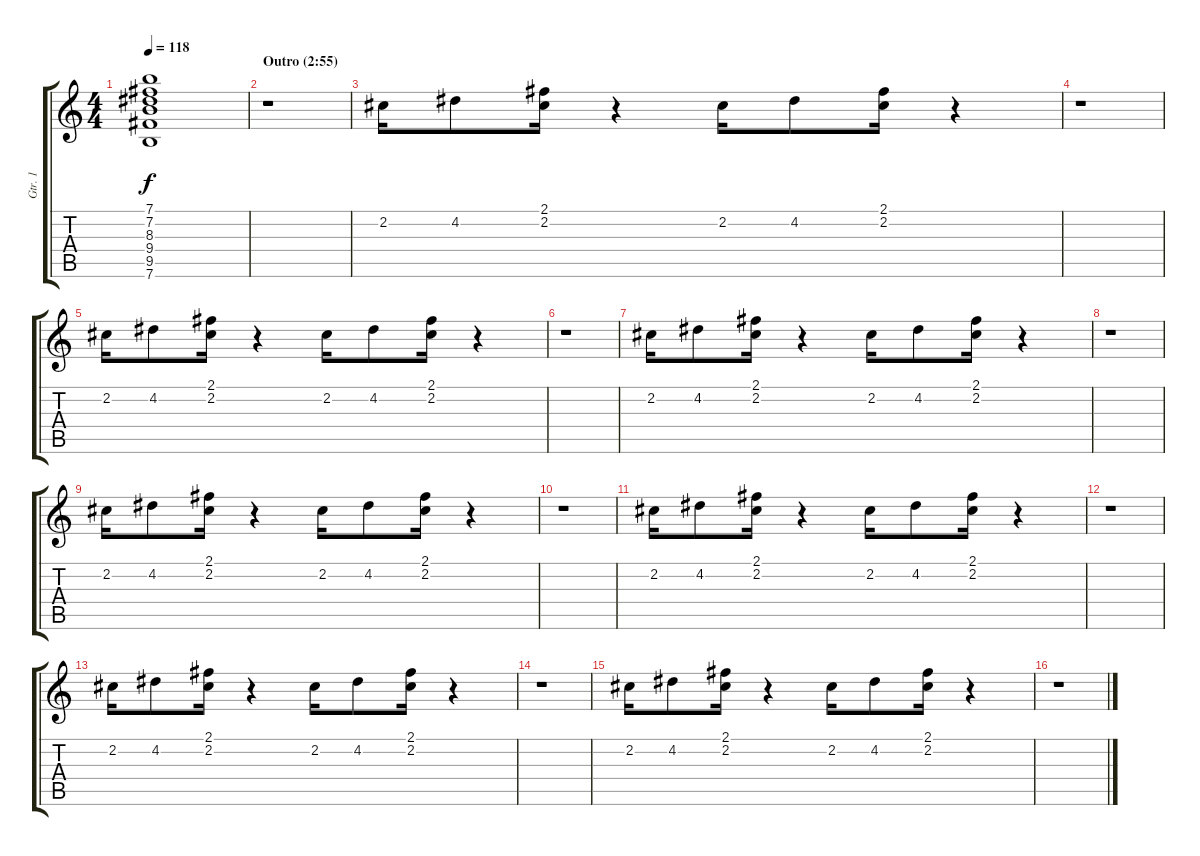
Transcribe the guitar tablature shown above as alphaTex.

\track ("Gtr. 1" "Gtr. 1") {instrument overdrivenguitar}
\staff {score tabs}
\tuning (E4 B3 G3 D3 A2 E2) {hide}
\ts (4 4)
\tempo 118
\clef g2
\ks c
(7.1{t} 7.2{t} 8.3{t} 9.4{t} 9.5{t} 7.6{t}).1{dy f} |
\section ("" "Outro (2:55)")
r.1 |
2.2.16 4.2.8 (2.1 2.2).16 r.4 2.2.16 4.2.8 (2.1 2.2).16 r.4 |
r.1 |
2.2.16 4.2.8 (2.1 2.2).16 r.4 2.2.16 4.2.8 (2.1 2.2).16 r.4 |
r.1 |
2.2.16 4.2.8 (2.1 2.2).16 r.4 2.2.16 4.2.8 (2.1 2.2).16 r.4 |
r.1 |
2.2.16 4.2.8 (2.1 2.2).16 r.4 2.2.16 4.2.8 (2.1 2.2).16 r.4 |
r.1 |
2.2.16 4.2.8 (2.1 2.2).16 r.4 2.2.16 4.2.8 (2.1 2.2).16 r.4 |
r.1 |
2.2.16 4.2.8 (2.1 2.2).16 r.4 2.2.16 4.2.8 (2.1 2.2).16 r.4 |
r.1 |
2.2.16 4.2.8 (2.1 2.2).16 r.4 2.2.16 4.2.8 (2.1 2.2).16 r.4 |
r.1
